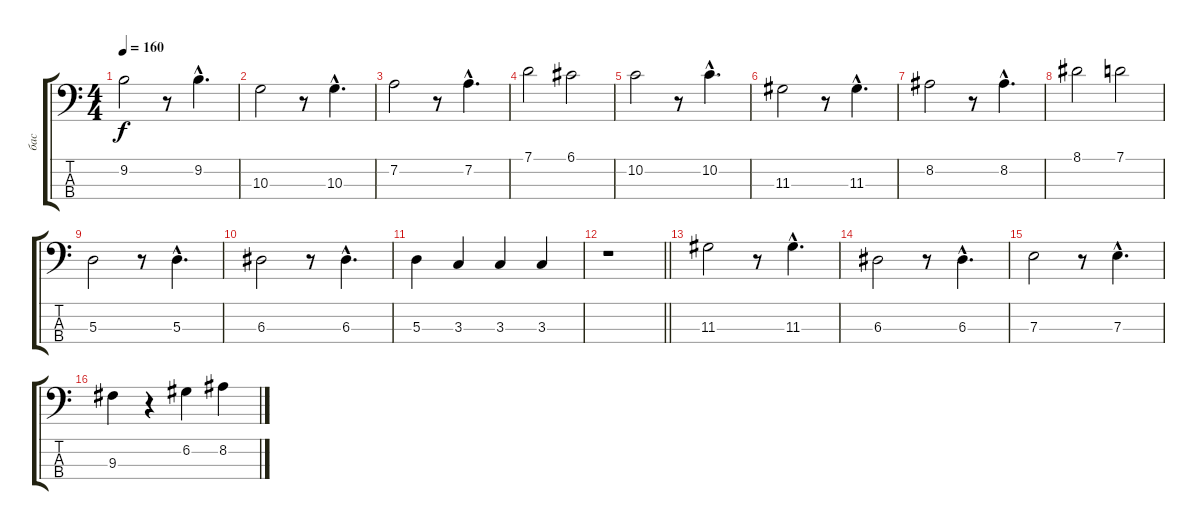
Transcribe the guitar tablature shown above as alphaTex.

\track ("бас" "бас") {instrument fretlessbass}
\staff {score tabs}
\tuning (G2 D2 A1 E1) {hide}
\ts (4 4)
\tempo 160
\clef f4
\ks c
9.2.2{dy f} r.8 9.2{hac}.4{d} |
10.3.2 r.8 10.3{hac}.4{d} |
7.2.2 r.8 7.2{hac}.4{d} |
7.1.2 6.1.2 |
10.2.2 r.8 10.2{hac}.4{d} |
11.3.2 r.8 11.3{hac}.4{d} |
8.2.2 r.8 8.2{hac}.4{d} |
8.1.2 7.1.2 |
5.3.2 r.8 5.3{hac}.4{d} |
6.3.2 r.8 6.3{hac}.4{d} |
5.3.4 3.3.4 3.3.4 3.3.4 |
\barLineRight lightlight
r.1 |
11.3.2 r.8 11.3{hac}.4{d} |
6.3.2 r.8 6.3{hac}.4{d} |
7.3.2 r.8 7.3{hac}.4{d} |
9.3.4 r.4 6.2.4 8.2.4
